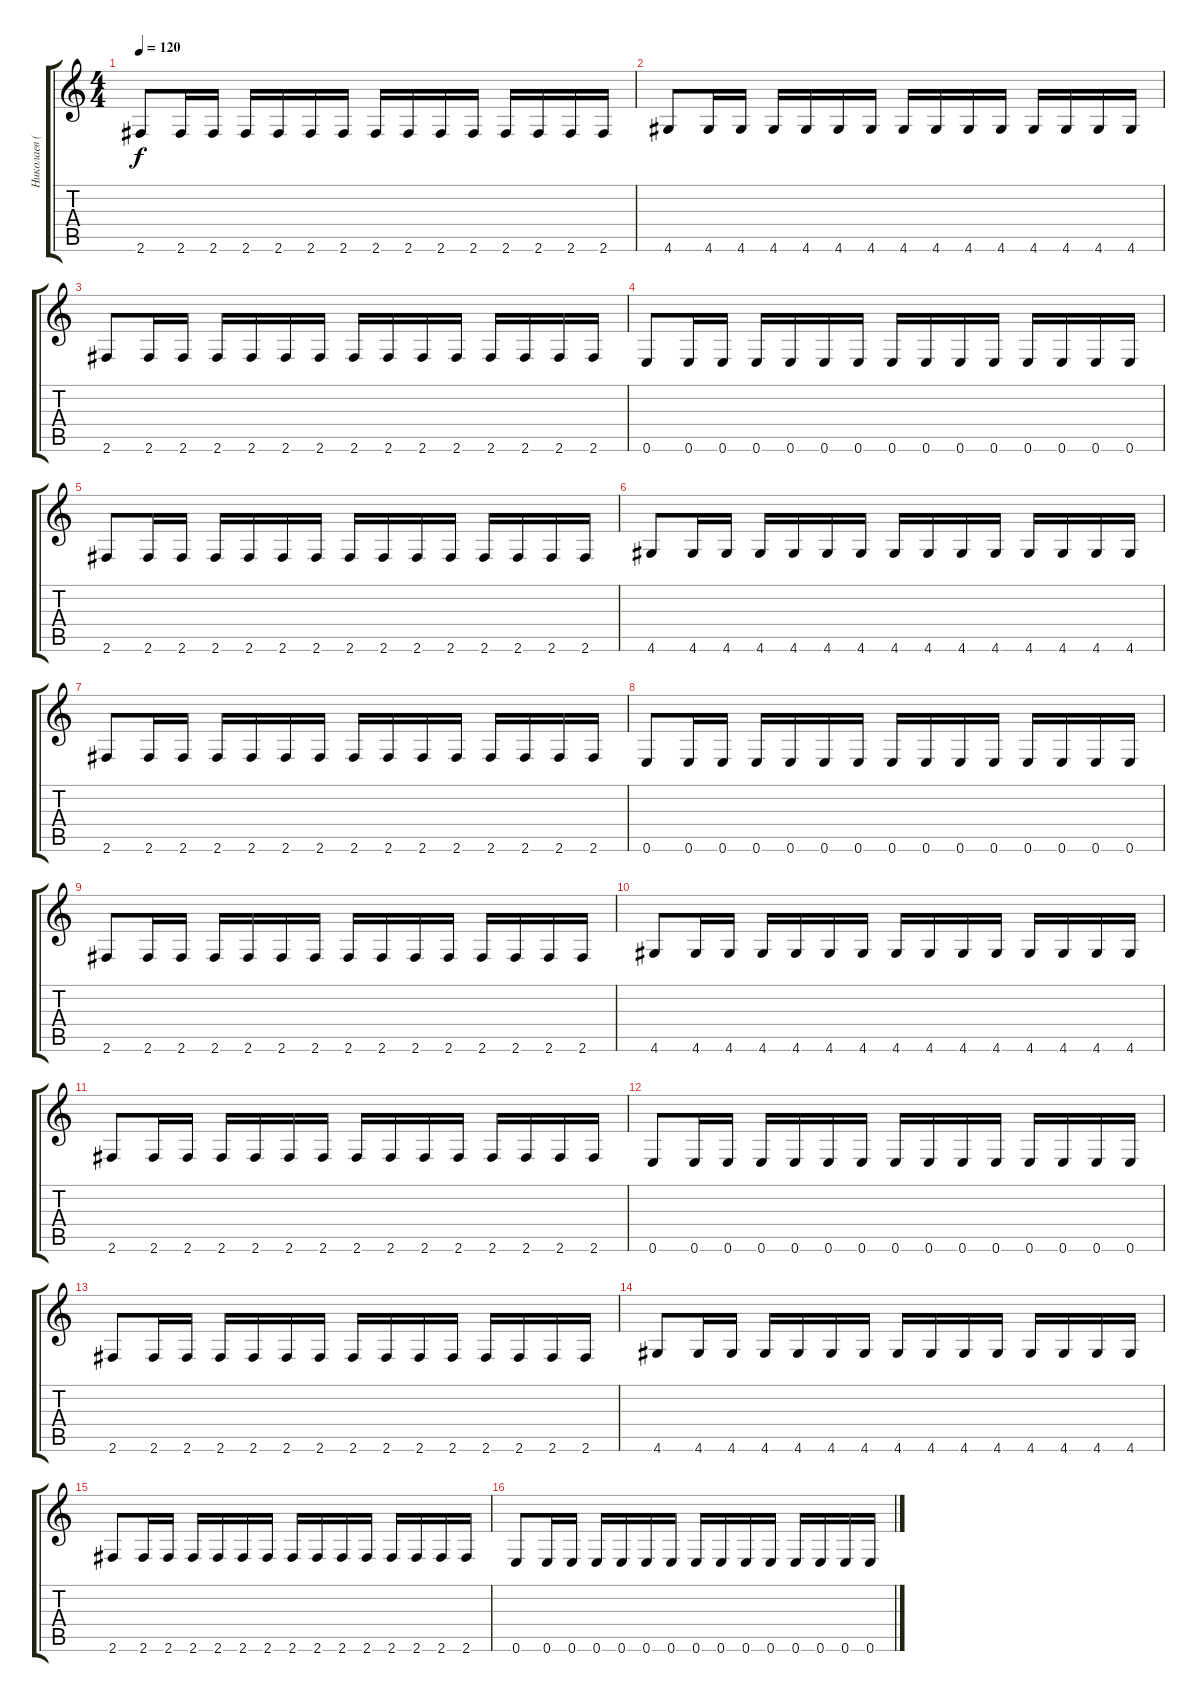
\track ("Николаев (ритм гитара)" "Николаев (") {instrument distortionguitar}
\staff {score tabs}
\tuning (E4 B3 G3 D3 A2 E2) {hide}
\ts (4 4)
\tempo 120
\clef g2
\ks c
2.6.8{dy f} 2.6.16 2.6.16 2.6.16 2.6.16 2.6.16 2.6.16 2.6.16 2.6.16 2.6.16 2.6.16 2.6.16 2.6.16 2.6.16 2.6.16 |
4.6.8 4.6.16 4.6.16 4.6.16 4.6.16 4.6.16 4.6.16 4.6.16 4.6.16 4.6.16 4.6.16 4.6.16 4.6.16 4.6.16 4.6.16 |
2.6.8 2.6.16 2.6.16 2.6.16 2.6.16 2.6.16 2.6.16 2.6.16 2.6.16 2.6.16 2.6.16 2.6.16 2.6.16 2.6.16 2.6.16 |
0.6.8 0.6.16 0.6.16 0.6.16 0.6.16 0.6.16 0.6.16 0.6.16 0.6.16 0.6.16 0.6.16 0.6.16 0.6.16 0.6.16 0.6.16 |
2.6.8 2.6.16 2.6.16 2.6.16 2.6.16 2.6.16 2.6.16 2.6.16 2.6.16 2.6.16 2.6.16 2.6.16 2.6.16 2.6.16 2.6.16 |
4.6.8 4.6.16 4.6.16 4.6.16 4.6.16 4.6.16 4.6.16 4.6.16 4.6.16 4.6.16 4.6.16 4.6.16 4.6.16 4.6.16 4.6.16 |
2.6.8 2.6.16 2.6.16 2.6.16 2.6.16 2.6.16 2.6.16 2.6.16 2.6.16 2.6.16 2.6.16 2.6.16 2.6.16 2.6.16 2.6.16 |
0.6.8 0.6.16 0.6.16 0.6.16 0.6.16 0.6.16 0.6.16 0.6.16 0.6.16 0.6.16 0.6.16 0.6.16 0.6.16 0.6.16 0.6.16 |
2.6.8 2.6.16 2.6.16 2.6.16 2.6.16 2.6.16 2.6.16 2.6.16 2.6.16 2.6.16 2.6.16 2.6.16 2.6.16 2.6.16 2.6.16 |
4.6.8 4.6.16 4.6.16 4.6.16 4.6.16 4.6.16 4.6.16 4.6.16 4.6.16 4.6.16 4.6.16 4.6.16 4.6.16 4.6.16 4.6.16 |
2.6.8 2.6.16 2.6.16 2.6.16 2.6.16 2.6.16 2.6.16 2.6.16 2.6.16 2.6.16 2.6.16 2.6.16 2.6.16 2.6.16 2.6.16 |
0.6.8 0.6.16 0.6.16 0.6.16 0.6.16 0.6.16 0.6.16 0.6.16 0.6.16 0.6.16 0.6.16 0.6.16 0.6.16 0.6.16 0.6.16 |
2.6.8 2.6.16 2.6.16 2.6.16 2.6.16 2.6.16 2.6.16 2.6.16 2.6.16 2.6.16 2.6.16 2.6.16 2.6.16 2.6.16 2.6.16 |
4.6.8 4.6.16 4.6.16 4.6.16 4.6.16 4.6.16 4.6.16 4.6.16 4.6.16 4.6.16 4.6.16 4.6.16 4.6.16 4.6.16 4.6.16 |
2.6.8 2.6.16 2.6.16 2.6.16 2.6.16 2.6.16 2.6.16 2.6.16 2.6.16 2.6.16 2.6.16 2.6.16 2.6.16 2.6.16 2.6.16 |
0.6.8 0.6.16 0.6.16 0.6.16 0.6.16 0.6.16 0.6.16 0.6.16 0.6.16 0.6.16 0.6.16 0.6.16 0.6.16 0.6.16 0.6.16
